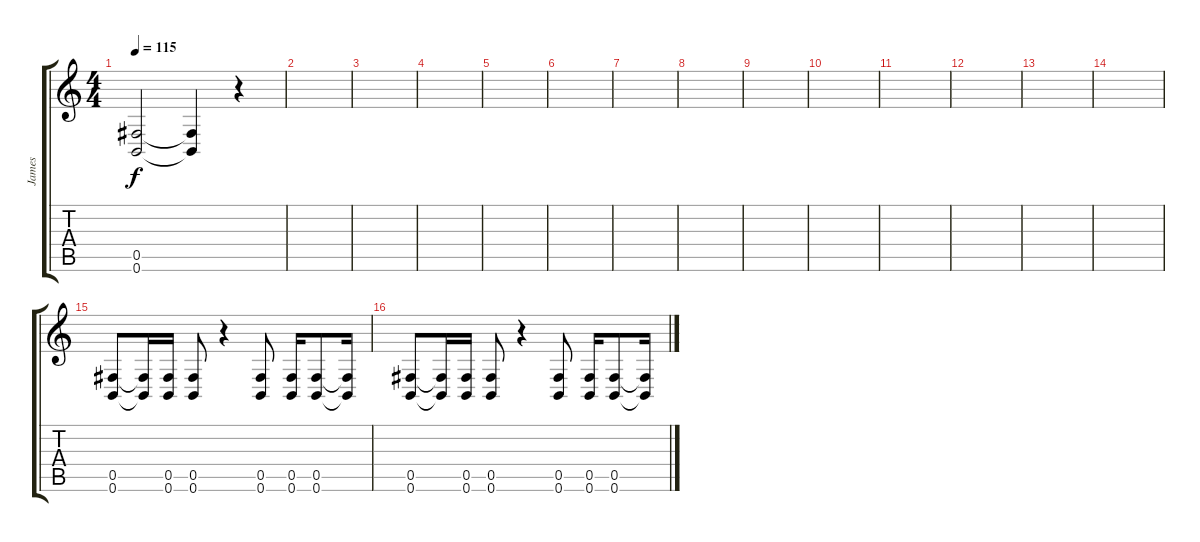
\track ("James" "James") {instrument distortionguitar}
\staff {score tabs}
\tuning (Db4 Ab3 E3 B2 Gb2 B1) {hide}
\ts (4 4)
\tempo 115
\clef g2
\ks c
(0.5{t} 0.6{t}).2{dy f} (0.5{t} 0.6{t}).4 r.4 |
|
|
|
|
|
|
|
|
|
|
|
|
|
(0.5 0.6).8 (0.5{t} 0.6{t}).16 (0.5 0.6).16 (0.5 0.6).8 r.4 (0.5 0.6).8 (0.5 0.6).16 (0.5 0.6).8 (0.5{t} 0.6{t}).16 |
(0.5 0.6).8 (0.5{t} 0.6{t}).16 (0.5 0.6).16 (0.5 0.6).8 r.4 (0.5 0.6).8 (0.5 0.6).16 (0.5 0.6).8 (0.5{t} 0.6{t}).16
